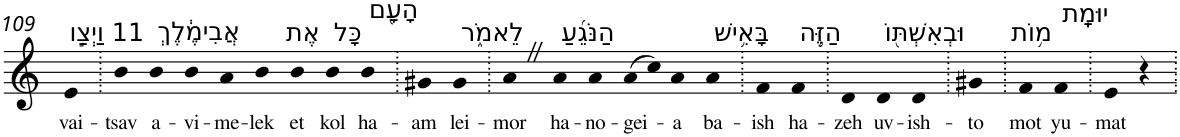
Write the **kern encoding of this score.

**kern	**text
*part1	*part1
*staff1	*staff1
*I"Piano	*
*I'Pno	*
!!LO:PB:g=z
*clefG2	*
*k[]	*
=109	=109
!LO:TX:a:t=11 וַיְצַ֣ו	!
!	!LO:LY:b
4e	vai-
=110.	=110.
!	!LO:LY:b
4b	-tsav
!LO:TX:a:t=אֲבִימֶ֔לֶךְ	!
!	!LO:LY:b
4b	a-
!	!LO:LY:b
4b	-vi-
!	!LO:LY:b
4a	-me-
!	!LO:LY:b
4b	-lek
!LO:TX:a:t=אֶת	!
!	!LO:LY:b
4b	et
!LO:TX:a:t=כָּל	!
!	!LO:LY:b
4b	kol
!LO:TX:a:t=הָעָ֖ם	!
!	!LO:LY:b
4b	ha-
=111.	=111.
!	!LO:LY:b
4g#X	-am
!LO:TX:a:t=לֵאמֹ֑ר	!
!	!LO:LY:b
4g#	lei-
=112.	=112.
!	!LO:LY:b
4aZ	-mor
!LO:TX:a:t=הַנֹּגֵ֜עַ	!
!	!LO:LY:b
4a	ha-
!	!LO:LY:b
4a	-no-
!	!LO:LY:b
(>8a	-gei-
8cc)	.
!	!LO:LY:b
4a	-a
!LO:TX:a:t=בָּאִ֥ישׁ	!
!	!LO:LY:b
4a	ba-
=113.	=113.
!	!LO:LY:b
4f	-ish
!LO:TX:a:t=הַזֶּ֛ה	!
!	!LO:LY:b
4f	ha-
=114.	=114.
!	!LO:LY:b
4d	-zeh
!LO:TX:a:t=וּבְאִשְׁתּ֖וֹ	!
!	!LO:LY:b
4d	uv-
!	!LO:LY:b
4d	-ish-
=115.	=115.
!	!LO:LY:b
4g#X	-to
=116.	=116.
!LO:TX:a:t=מ֥וֹת	!
!	!LO:LY:b
4f	mot
!LO:TX:a:t=יוּמָֽת	!
!	!LO:LY:b
4f	yu-
=117.	=117.
!	!LO:LY:b
4e	-mat
4r	.
=.	=.
*-	*-
